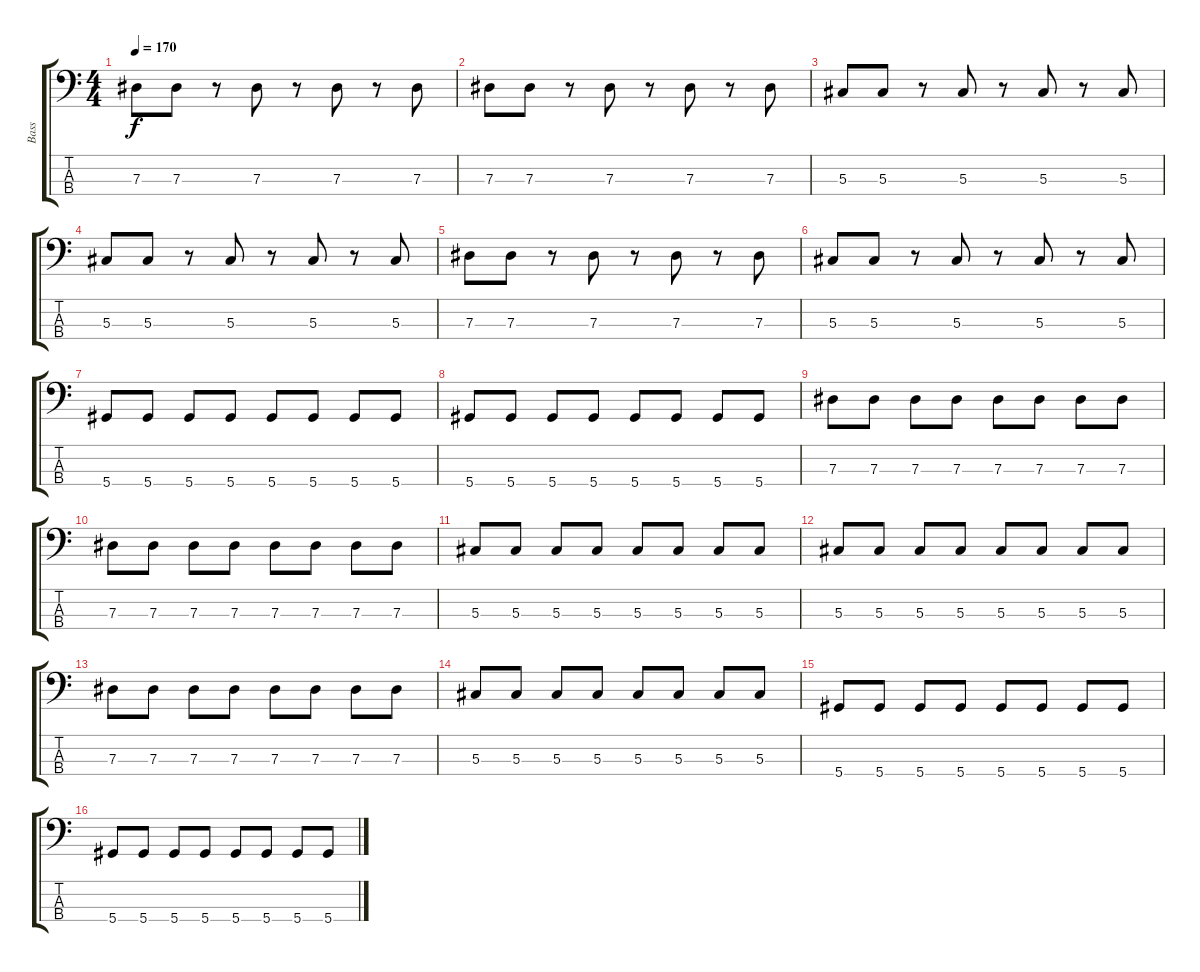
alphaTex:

\track ("Bass" "Bass") {instrument electricbasspick}
\staff {score tabs}
\tuning (Gb2 Db2 Ab1 Eb1) {hide}
\ts (4 4)
\tempo 170
\clef f4
\ks c
7.3.8{dy f} 7.3.8 r.8 7.3.8 r.8 7.3.8 r.8 7.3.8 |
7.3.8 7.3.8 r.8 7.3.8 r.8 7.3.8 r.8 7.3.8 |
5.3.8 5.3.8 r.8 5.3.8 r.8 5.3.8 r.8 5.3.8 |
5.3.8 5.3.8 r.8 5.3.8 r.8 5.3.8 r.8 5.3.8 |
7.3.8 7.3.8 r.8 7.3.8 r.8 7.3.8 r.8 7.3.8 |
5.3.8 5.3.8 r.8 5.3.8 r.8 5.3.8 r.8 5.3.8 |
5.4.8 5.4.8 5.4.8 5.4.8 5.4.8 5.4.8 5.4.8 5.4.8 |
5.4.8 5.4.8 5.4.8 5.4.8 5.4.8 5.4.8 5.4.8 5.4.8 |
7.3.8 7.3.8 7.3.8 7.3.8 7.3.8 7.3.8 7.3.8 7.3.8 |
7.3.8 7.3.8 7.3.8 7.3.8 7.3.8 7.3.8 7.3.8 7.3.8 |
5.3.8 5.3.8 5.3.8 5.3.8 5.3.8 5.3.8 5.3.8 5.3.8 |
5.3.8 5.3.8 5.3.8 5.3.8 5.3.8 5.3.8 5.3.8 5.3.8 |
7.3.8 7.3.8 7.3.8 7.3.8 7.3.8 7.3.8 7.3.8 7.3.8 |
5.3.8 5.3.8 5.3.8 5.3.8 5.3.8 5.3.8 5.3.8 5.3.8 |
5.4.8 5.4.8 5.4.8 5.4.8 5.4.8 5.4.8 5.4.8 5.4.8 |
5.4.8 5.4.8 5.4.8 5.4.8 5.4.8 5.4.8 5.4.8 5.4.8
